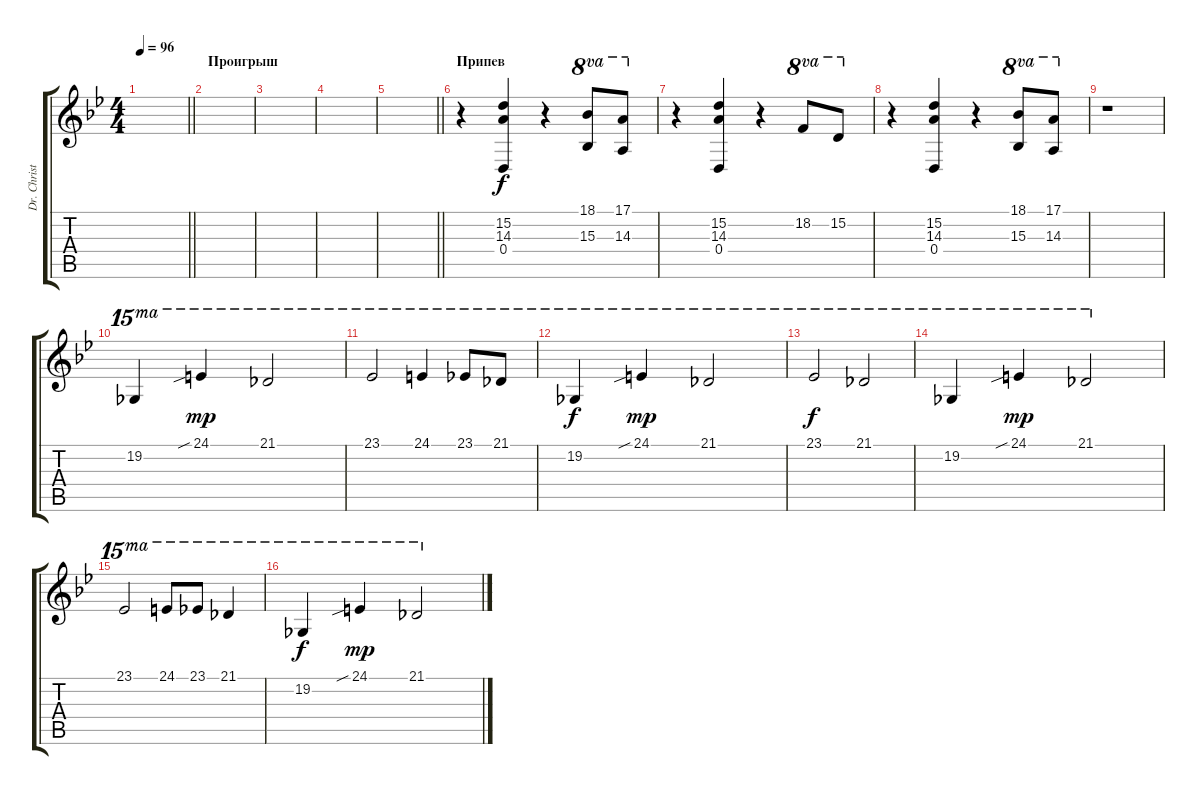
\track ("Dr. Christian Lorenz" "Dr. Christ") {instrument choiraahs}
\staff {score tabs}
\tuning (E4 B3 G3 D3 A2 E2) {hide}
\ts (4 4)
\tempo 96
\clef g2
\barLineRight lightlight
\ks bb
|
\section ("" "Проигрыш")
|
|
|
\barLineRight lightlight
|
\section ("" "Припев")
r.4 (15.2 14.3 0.4).4{dy f} r.4 (18.1 15.3).8{ot 8va} (17.1 14.3).8{ot 8va} |
r.4 (15.2 14.3 0.4).4 r.4 18.2.8{ot 8va} 15.2.8{ot 8va} |
r.4 (15.2 14.3 0.4).4 r.4 (18.1 15.3).8{ot 8va} (17.1 14.3).8{ot 8va} |
r.1 |
19.2.4{ot 15ma} 24.1{sib}.4{ot 15ma dy mp} 21.1.2{ot 15ma} |
23.1.2{ot 15ma} 24.1.4{ot 15ma} 23.1.8{ot 15ma} 21.1.8{ot 15ma} |
19.2.4{ot 15ma dy f} 24.1{sib}.4{ot 15ma dy mp} 21.1.2{ot 15ma} |
23.1.2{ot 15ma dy f} 21.1.2{ot 15ma} |
19.2.4{ot 15ma} 24.1{sib}.4{ot 15ma dy mp} 21.1.2{ot 15ma} |
23.1.2{ot 15ma} 24.1.8{ot 15ma} 23.1.8{ot 15ma} 21.1.4{ot 15ma} |
19.2.4{ot 15ma dy f} 24.1{sib}.4{ot 15ma dy mp} 21.1.2{ot 15ma}
